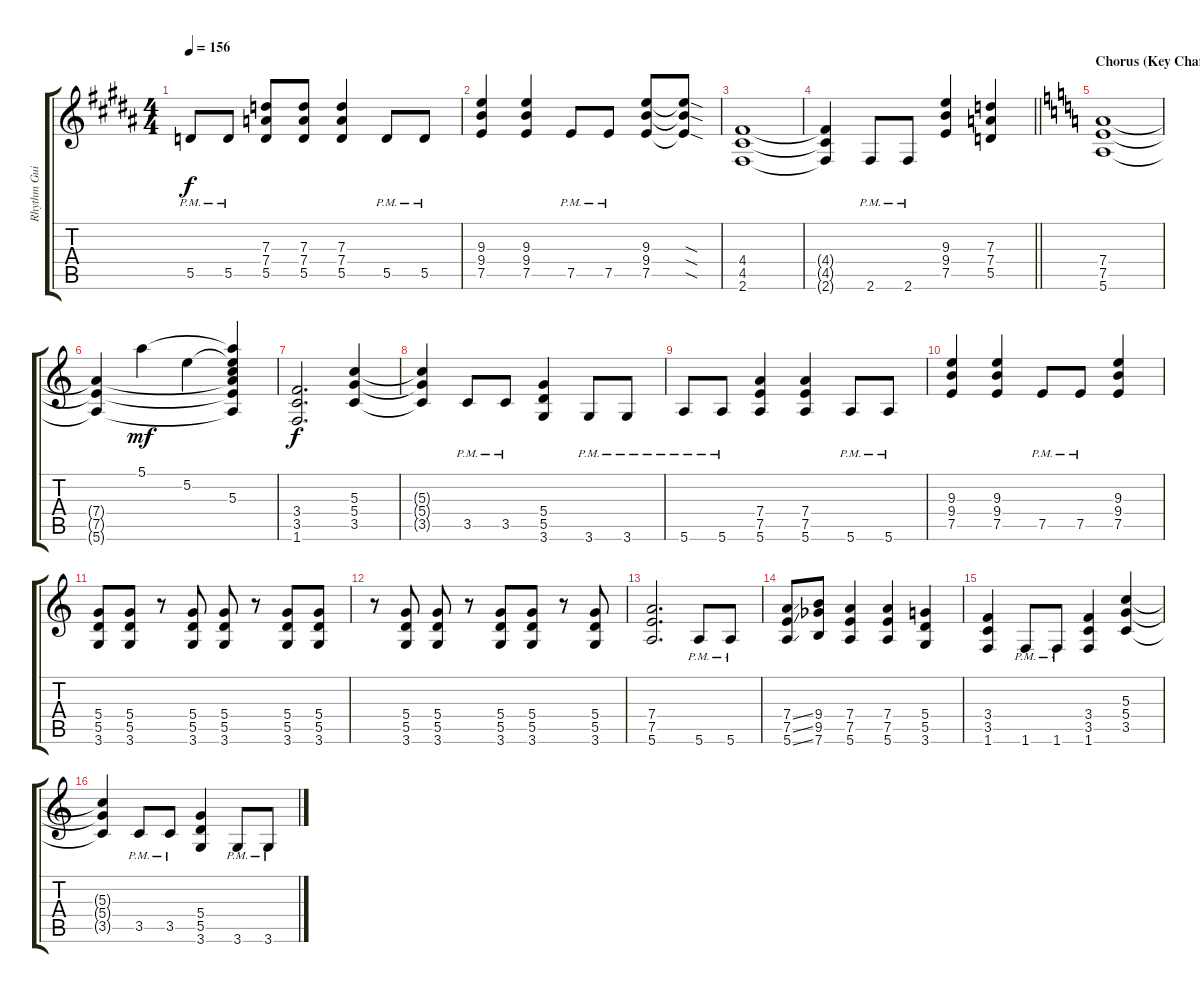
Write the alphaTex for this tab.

\track ("Rhythm Guitar" "Rhythm Gui") {instrument distortionguitar}
\staff {score tabs}
\tuning (E4 B3 G3 D3 A2 E2) {hide}
\ts (4 4)
\tempo 156
\clef g2
\ks g#minor
5.5{pm}.8{dy f} 5.5{pm}.8 (7.3 7.4 5.5).8 (7.3 7.4 5.5).8 (7.3 7.4 5.5).4 5.5{pm}.8 5.5{pm}.8 |
(9.3 9.4 7.5).4 (9.3 9.4 7.5).4 7.5{pm}.8 7.5{pm}.8 (9.3 9.4 7.5).8 (9.3{sod t} 9.4{sod t} 7.5{sod t}).8 |
(4.4 4.5 2.6).1 |
\barLineRight lightlight
(4.4{t} 4.5{t} 2.6{t}).4 2.6{pm}.8 2.6{pm}.8 (9.3 9.4 7.5).4 (7.3 7.4 5.5).4 |
\section ("" "Chorus (Key Change) [7:47]")
\ks aminor
(7.4 7.5 5.6).1 |
(7.4{t} 7.5{t} 5.6{t}).4 5.1.4{dy mf} 5.2.4 (5.1{t} 5.2{t} 5.3 7.4{t} 7.5{t} 5.6{t}).4 |
(3.4 3.5 1.6).2{d dy f} (5.3 5.4 3.5).4 |
(5.3{t} 5.4{t} 3.5{t}).4 3.5{pm}.8 3.5{pm}.8 (5.4 5.5 3.6).4 3.6{pm}.8 3.6{pm}.8 |
5.6{pm}.8 5.6{pm}.8 (7.4 7.5 5.6).4 (7.4 7.5 5.6).4 5.6{pm}.8 5.6{pm}.8 |
(9.3 9.4 7.5).4 (9.3 9.4 7.5).4 7.5{pm}.8 7.5{pm}.8 (9.3 9.4 7.5).4 |
(5.4 5.5 3.6).8 (5.4 5.5 3.6).8 r.8 (5.4 5.5 3.6).8 (5.4 5.5 3.6).8 r.8 (5.4 5.5 3.6).8 (5.4 5.5 3.6).8 |
r.8 (5.4 5.5 3.6).8 (5.4 5.5 3.6).8 r.8 (5.4 5.5 3.6).8 (5.4 5.5 3.6).8 r.8 (5.4 5.5 3.6).8 |
(7.4 7.5 5.6).2{d} 5.6{pm}.8 5.6{pm}.8 |
(7.4{ss} 7.5{ss} 5.6{ss}).8 (9.4 9.5{acc b} 7.6).8 (7.4 7.5 5.6).4 (7.4 7.5 5.6).4 (5.4 5.5 3.6).4 |
(3.4 3.5 1.6).4 1.6{pm}.8 1.6{pm}.8 (3.4 3.5 1.6).4 (5.3 5.4 3.5).4 |
(5.3{t} 5.4{t} 3.5{t}).4 3.5{pm}.8 3.5{pm}.8 (5.4 5.5 3.6).4 3.6{pm}.8 3.6{pm}.8
